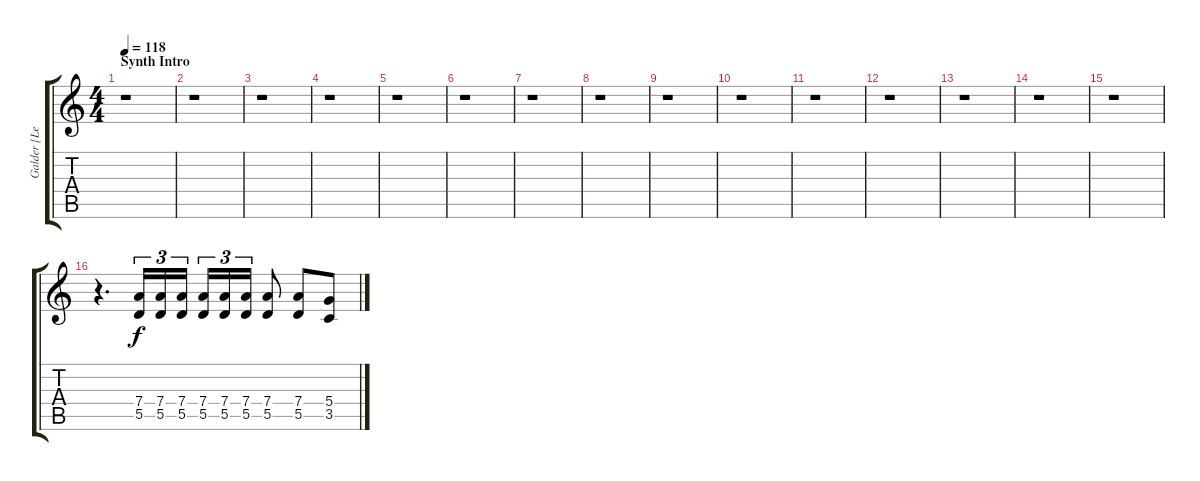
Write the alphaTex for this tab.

\track ("Galder [Lead Guitar]" "Galder [Le") {instrument distortionguitar}
\staff {score tabs}
\tuning (E4 B3 G3 D3 A2 E2) {hide}
\ts (4 4)
\section ("" "Synth Intro")
\tempo 118
\clef g2
\ks c
r.1{dy f instrument distortionguitar} |
r.1 |
r.1 |
r.1 |
r.1 |
r.1 |
r.1 |
r.1 |
r.1 |
r.1 |
r.1 |
r.1 |
r.1 |
r.1 |
r.1 |
r.4{d} (7.4 5.5).16{tu (3 2)} (7.4 5.5).16{tu (3 2)} (7.4 5.5).16{tu (3 2)} (7.4 5.5).16{tu (3 2)} (7.4 5.5).16{tu (3 2)} (7.4 5.5).16{tu (3 2)} (7.4 5.5).8 (7.4 5.5).8 (5.4 3.5).8
